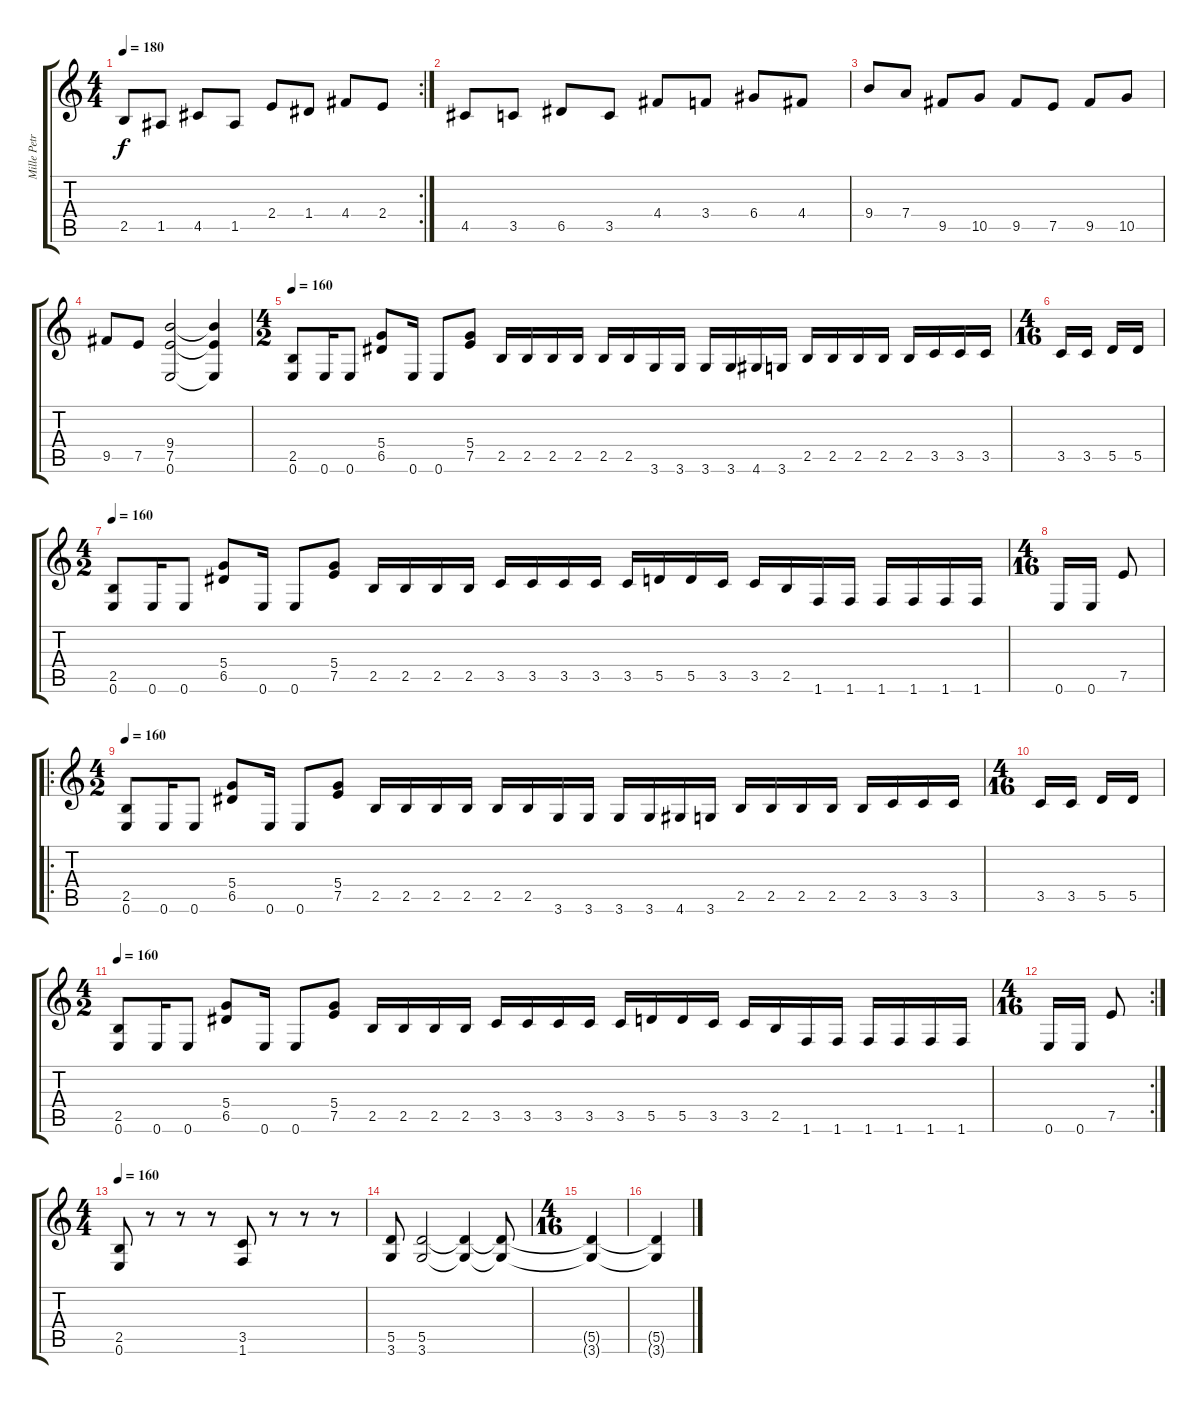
\track ("Mille Petrozza" "Mille Petr") {instrument distortionguitar}
\staff {score tabs}
\tuning (E4 B3 G3 D3 A2 E2) {hide}
\rc 2
\ts (4 4)
\tempo 180
\clef g2
\ks c
2.5{t}.8{dy f} 1.5.8 4.5.8 1.5.8 2.4.8 1.4.8 4.4.8 2.4.8 |
4.5.8 3.5.8 6.5.8 3.5.8 4.4.8 3.4.8 6.4.8 4.4.8 |
9.4.8 7.4.8 9.5.8 10.5.8 9.5.8 7.5.8 9.5.8 10.5.8 |
9.5.8 7.5.8 (9.4 7.5 0.6).2 (9.4{t} 7.5{t} 0.6{t}).4 |
\ts (4 2)
\tempo 160
(2.5 0.6).8 0.6.16 0.6.8 (5.4 6.5).8 0.6.16 0.6.8 (5.4 7.5).8 2.5.16 2.5.16 2.5.16 2.5.16 2.5.16 2.5.16 3.6.16 3.6.16 3.6.16 3.6.16 4.6.16 3.6.16 2.5.16 2.5.16 2.5.16 2.5.16 2.5.16 3.5.16 3.5.16 3.5.16 |
\ts (4 16)
3.5.16 3.5.16 5.5.16 5.5.16 |
\ts (4 2)
\tempo 150
\tempo 160
(2.5 0.6).8 0.6.16 0.6.8 (5.4 6.5).8 0.6.16 0.6.8 (5.4 7.5).8 2.5.16 2.5.16 2.5.16 2.5.16 3.5.16 3.5.16 3.5.16 3.5.16 3.5.16 5.5.16 5.5.16 3.5.16 3.5.16 2.5.16 1.6.16 1.6.16 1.6.16 1.6.16 1.6.16 1.6.16 |
\ts (4 16)
0.6.16 0.6.16 7.5.8 |
\ro
\ts (4 2)
\tempo 160
(2.5 0.6).8 0.6.16 0.6.8 (5.4 6.5).8 0.6.16 0.6.8 (5.4 7.5).8 2.5.16 2.5.16 2.5.16 2.5.16 2.5.16 2.5.16 3.6.16 3.6.16 3.6.16 3.6.16 4.6.16 3.6.16 2.5.16 2.5.16 2.5.16 2.5.16 2.5.16 3.5.16 3.5.16 3.5.16 |
\ts (4 16)
3.5.16 3.5.16 5.5.16 5.5.16 |
\ts (4 2)
\tempo 150
\tempo 160
(2.5 0.6).8 0.6.16 0.6.8 (5.4 6.5).8 0.6.16 0.6.8 (5.4 7.5).8 2.5.16 2.5.16 2.5.16 2.5.16 3.5.16 3.5.16 3.5.16 3.5.16 3.5.16 5.5.16 5.5.16 3.5.16 3.5.16 2.5.16 1.6.16 1.6.16 1.6.16 1.6.16 1.6.16 1.6.16 |
\rc 2
\ts (4 16)
0.6.16 0.6.16 7.5.8 |
\ts (4 4)
\tempo 160
(2.5 0.6).8 r.8 r.8 r.8 (3.5 1.6).8 r.8 r.8 r.8 |
(5.5 3.6).8 (5.5 3.6).2 (5.5{t} 3.6{t}).4 (5.5{t} 3.6{t}).8 |
\ts (4 16)
(5.5{t} 3.6{t}).4 |
(5.5{t} 3.6{t}).4
